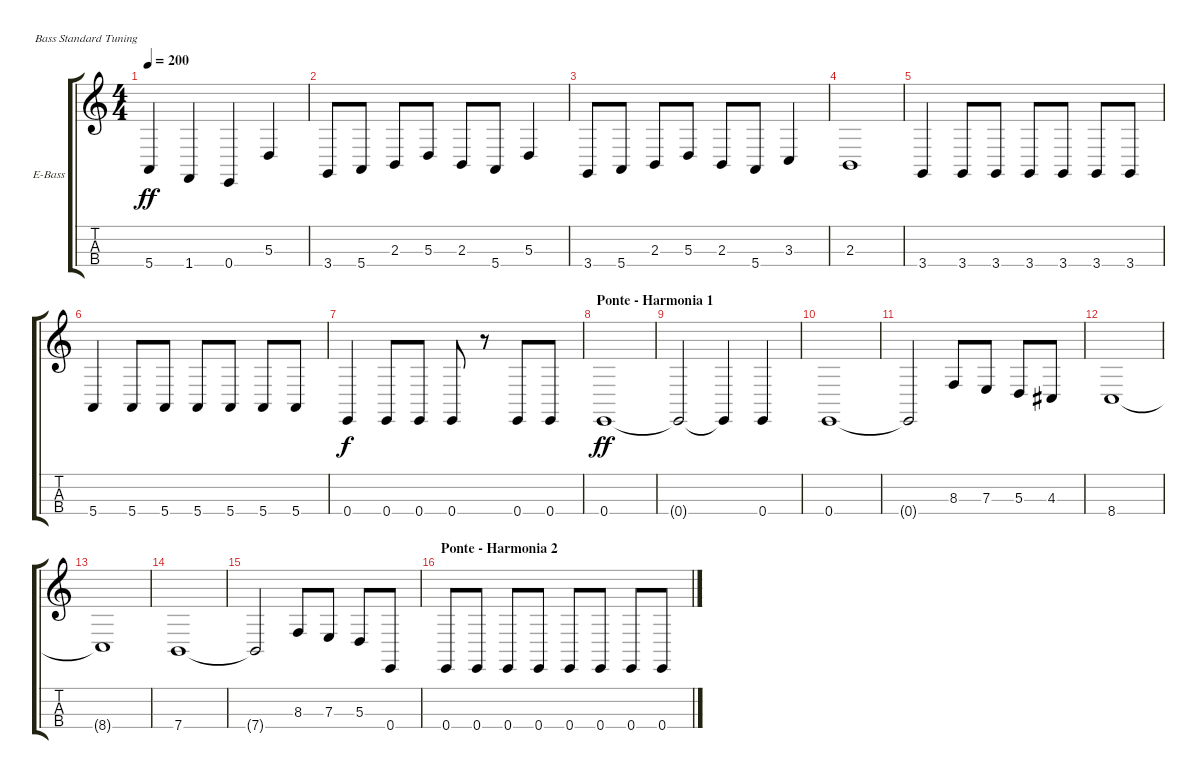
\defaultSystemsLayout 4
\bracketExtendMode groupsimilarinstruments
\firstSystemTrackNameOrientation horizontal
\otherSystemsTrackNameOrientation horizontal
\track ("Bass" "E-Bass") {instrument electricbassfinger}
\staff {score tabs}
\tuning (G2 D2 A1 E1)
\ts (4 4)
\tempo 200
\clef g2
\ks c
5.4.4{dy ff} 1.4.4 0.4.4 5.3.4 |
3.4.8 5.4.8 2.3.8 5.3.8 2.3.8 5.4.8 5.3.4 |
3.4.8 5.4.8 2.3.8 5.3.8 2.3.8 5.4.8 3.3.4 |
2.3.1 |
3.4.4 3.4.8 3.4.8 3.4.8 3.4.8 3.4.8 3.4.8 |
5.4.4 5.4.8 5.4.8 5.4.8 5.4.8 5.4.8 5.4.8 |
0.4.4{dy f} 0.4.8 0.4.8 0.4.8 r.8 0.4.8 0.4.8 |
\section ("" "Ponte - Harmonia 1")
0.4.1{dy ff} |
0.4{t}.2 0.4{t}.4 0.4.4 |
0.4.1 |
0.4{t}.2 8.3.8 7.3.8 5.3.8 4.3.8 |
8.4.1 |
8.4{t}.1 |
7.4.1 |
7.4{t}.2 8.3.8 7.3.8 5.3.8 0.4.8 |
\section ("" "Ponte - Harmonia 2")
0.4.8 0.4.8 0.4.8 0.4.8 0.4.8 0.4.8 0.4.8 0.4.8
